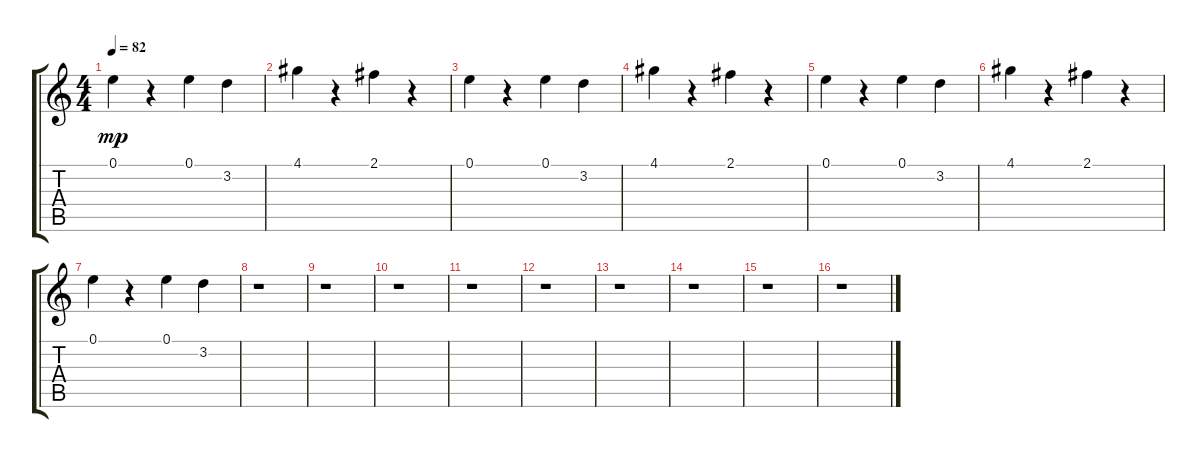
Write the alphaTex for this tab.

\track "" {instrument guitarharmonics}
\staff {score tabs}
\tuning (E4 B3 G3 D3 A2 E2) {hide}
\ts (4 4)
\tempo 82
\clef g2
\ks c
0.1.4{dy mp} r.4 0.1.4 3.2.4 |
4.1.4 r.4 2.1.4 r.4 |
0.1.4 r.4 0.1.4 3.2.4 |
4.1.4 r.4 2.1.4 r.4 |
0.1.4 r.4 0.1.4 3.2.4 |
4.1.4 r.4 2.1.4 r.4 |
0.1.4 r.4 0.1.4 3.2.4 |
r.1 |
r.1 |
r.1 |
r.1 |
r.1 |
r.1 |
r.1 |
r.1 |
r.1
